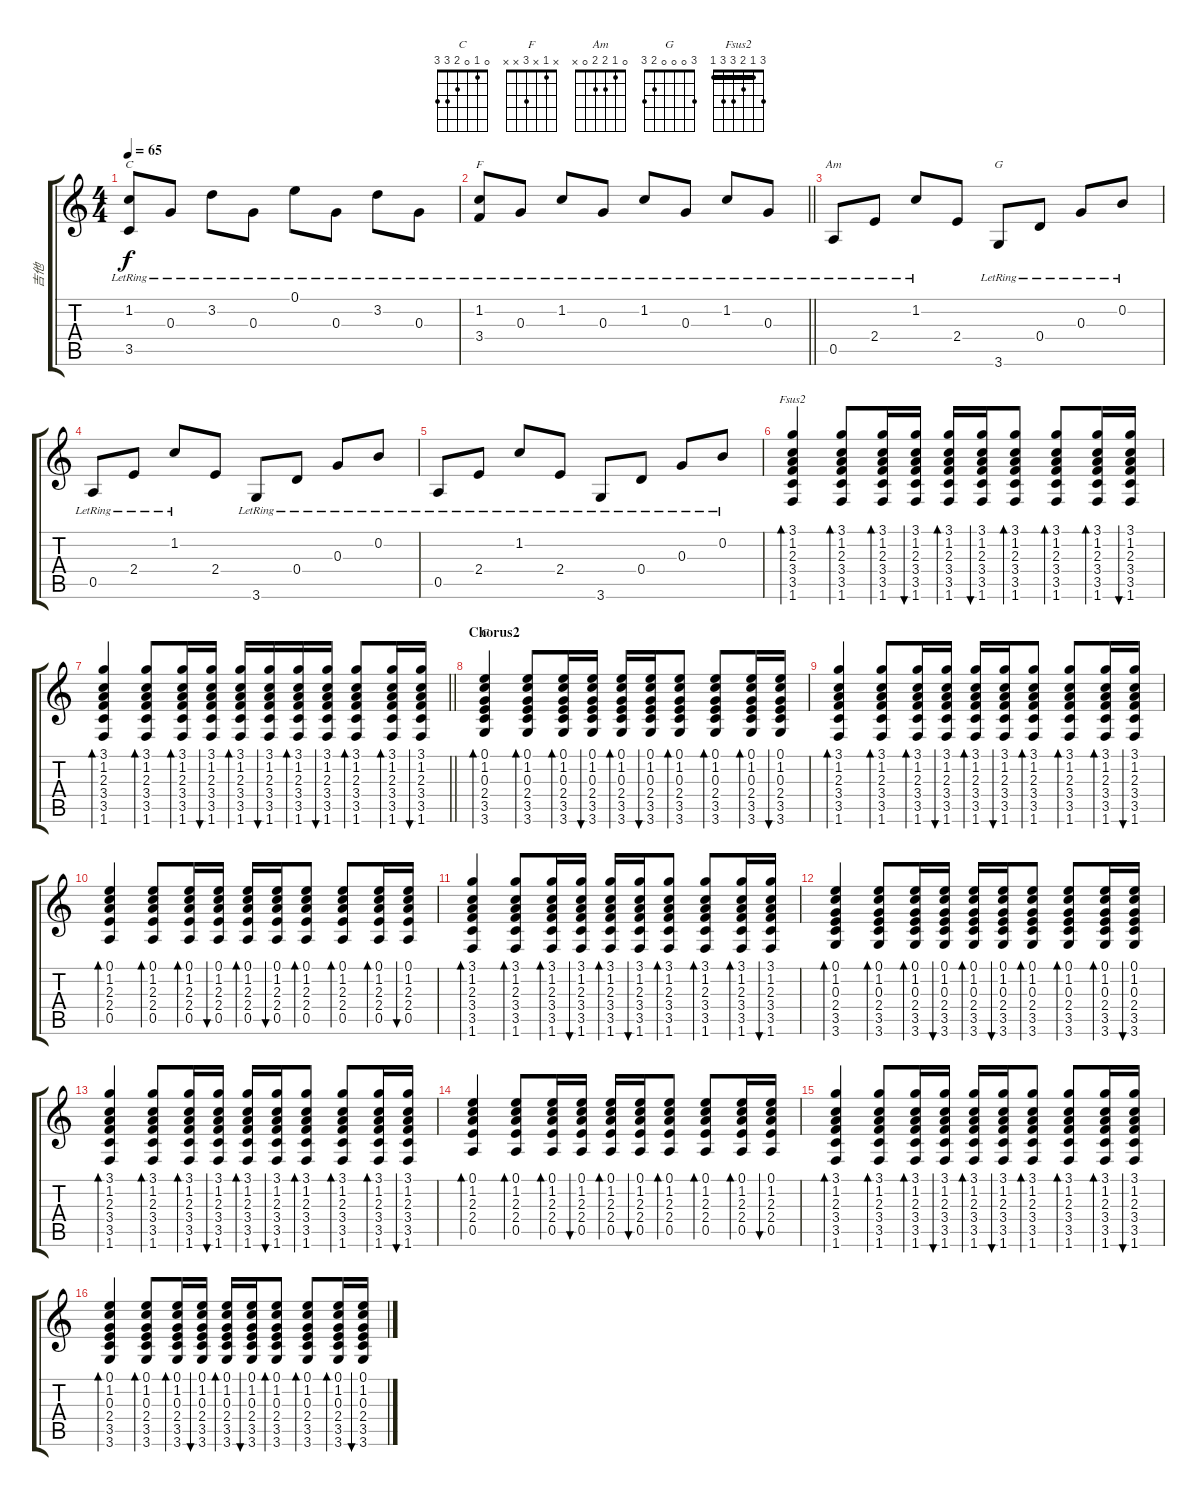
\track ("吉他" "吉他") {instrument acousticguitarsteel}
\staff {score tabs}
\tuning (E4 B3 G3 D3 A2 E2) {hide}
\chord ("C" x 1 x x 3 x)
\chord ("F" x 1 x 3 x x)
\chord ("Am" 0 1 2 2 0 x)
\chord ("G" 3 0 0 0 2 3)
\chord ("Fsus2" 3 1 2 3 3 1) {barre 1}
\chord ("C" 0 1 0 2 3 3)
\ts (4 4)
\tempo 65
\clef g2
\ks c
(1.2{lr} 3.5{lr}).8{ch "C" dy f} 0.3{lr}.8 3.2{lr}.8 0.3{lr}.8 0.1{lr}.8 0.3{lr}.8 3.2{lr}.8 0.3{lr}.8 |
\barLineRight lightlight
(1.2{lr} 3.4{lr}).8{ch "F"} 0.3{lr}.8 1.2{lr}.8 0.3{lr}.8 1.2{lr}.8 0.3{lr}.8 1.2{lr}.8 0.3{lr}.8 |
0.5{lr}.8{ch "Am"} 2.4{lr}.8 1.2{lr}.8 2.4.8 3.6{lr}.8{ch "G"} 0.4{lr}.8 0.3{lr}.8 0.2{lr}.8 |
0.5{lr}.8 2.4{lr}.8 1.2{lr}.8 2.4.8 3.6{lr}.8 0.4{lr}.8 0.3{lr}.8 0.2{lr}.8 |
0.5{lr}.8 2.4{lr}.8 1.2{lr}.8 2.4{lr}.8 3.6{lr}.8 0.4{lr}.8 0.3{lr}.8 0.2{lr}.8 |
(3.1 1.2 2.3 3.4 3.5 1.6).4{bd 30 ch "Fsus2"} (3.1 1.2 2.3 3.4 3.5 1.6).8{bd 30} (3.1 1.2 2.3 3.4 3.5 1.6).16{bd 30} (3.1 1.2 2.3 3.4 3.5 1.6).16{bu 30} (3.1 1.2 2.3 3.4 3.5 1.6).16{bd 30} (3.1 1.2 2.3 3.4 3.5 1.6).16{bu 30} (3.1 1.2 2.3 3.4 3.5 1.6).8{bd 30} (3.1 1.2 2.3 3.4 3.5 1.6).8{bd 30} (3.1 1.2 2.3 3.4 3.5 1.6).16{bd 30} (3.1 1.2 2.3 3.4 3.5 1.6).16{bu 30} |
\barLineRight lightlight
(3.1 1.2 2.3 3.4 3.5 1.6).4{bd 30} (3.1 1.2 2.3 3.4 3.5 1.6).8{bd 30} (3.1 1.2 2.3 3.4 3.5 1.6).16{bd 30} (3.1 1.2 2.3 3.4 3.5 1.6).16{bu 30} (3.1 1.2 2.3 3.4 3.5 1.6).16{bd 30} (3.1 1.2 2.3 3.4 3.5 1.6).16{bu 30} (3.1 1.2 2.3 3.4 3.5 1.6).16{bd 30} (3.1 1.2 2.3 3.4 3.5 1.6).16{bu 30} (3.1 1.2 2.3 3.4 3.5 1.6).8{bd 30} (3.1 1.2 2.3 3.4 3.5 1.6).16{bd 30} (3.1 1.2 2.3 3.4 3.5 1.6).16{bu 30} |
\section ("" "Chorus2")
(0.1 1.2 0.3 2.4 3.5 3.6).4{bd 30 ch "C"} (0.1 1.2 0.3 2.4 3.5 3.6).8{bd 30} (0.1 1.2 0.3 2.4 3.5 3.6).16{bd 30} (0.1 1.2 0.3 2.4 3.5 3.6).16{bu 30} (0.1 1.2 0.3 2.4 3.5 3.6).16{bd 30} (0.1 1.2 0.3 2.4 3.5 3.6).16{bu 30} (0.1 1.2 0.3 2.4 3.5 3.6).8{bd 30} (0.1 1.2 0.3 2.4 3.5 3.6).8{bd 30} (0.1 1.2 0.3 2.4 3.5 3.6).16{bd 30} (0.1 1.2 0.3 2.4 3.5 3.6).16{bu 30} |
(3.1 1.2 2.3 3.4 3.5 1.6).4{bd 30} (3.1 1.2 2.3 3.4 3.5 1.6).8{bd 30} (3.1 1.2 2.3 3.4 3.5 1.6).16{bd 30} (3.1 1.2 2.3 3.4 3.5 1.6).16{bu 30} (3.1 1.2 2.3 3.4 3.5 1.6).16{bd 30} (3.1 1.2 2.3 3.4 3.5 1.6).16{bu 30} (3.1 1.2 2.3 3.4 3.5 1.6).8{bd 30} (3.1 1.2 2.3 3.4 3.5 1.6).8{bd 30} (3.1 1.2 2.3 3.4 3.5 1.6).16{bd 30} (3.1 1.2 2.3 3.4 3.5 1.6).16{bu 30} |
(0.1 1.2 2.3 2.4 0.5).4{bd 30} (0.1 1.2 2.3 2.4 0.5).8{bd 30} (0.1 1.2 2.3 2.4 0.5).16{bd 30} (0.1 1.2 2.3 2.4 0.5).16{bu 30} (0.1 1.2 2.3 2.4 0.5).16{bd 30} (0.1 1.2 2.3 2.4 0.5).16{bu 30} (0.1 1.2 2.3 2.4 0.5).8{bd 30} (0.1 1.2 2.3 2.4 0.5).8{bd 30} (0.1 1.2 2.3 2.4 0.5).16{bd 30} (0.1 1.2 2.3 2.4 0.5).16{bu 30} |
(3.1 1.2 2.3 3.4 3.5 1.6).4{bd 30} (3.1 1.2 2.3 3.4 3.5 1.6).8{bd 30} (3.1 1.2 2.3 3.4 3.5 1.6).16{bd 30} (3.1 1.2 2.3 3.4 3.5 1.6).16{bu 30} (3.1 1.2 2.3 3.4 3.5 1.6).16{bd 30} (3.1 1.2 2.3 3.4 3.5 1.6).16{bu 30} (3.1 1.2 2.3 3.4 3.5 1.6).8{bd 30} (3.1 1.2 2.3 3.4 3.5 1.6).8{bd 30} (3.1 1.2 2.3 3.4 3.5 1.6).16{bd 30} (3.1 1.2 2.3 3.4 3.5 1.6).16{bu 30} |
(0.1 1.2 0.3 2.4 3.5 3.6).4{bd 30} (0.1 1.2 0.3 2.4 3.5 3.6).8{bd 30} (0.1 1.2 0.3 2.4 3.5 3.6).16{bd 30} (0.1 1.2 0.3 2.4 3.5 3.6).16{bu 30} (0.1 1.2 0.3 2.4 3.5 3.6).16{bd 30} (0.1 1.2 0.3 2.4 3.5 3.6).16{bu 30} (0.1 1.2 0.3 2.4 3.5 3.6).8{bd 30} (0.1 1.2 0.3 2.4 3.5 3.6).8{bd 30} (0.1 1.2 0.3 2.4 3.5 3.6).16{bd 30} (0.1 1.2 0.3 2.4 3.5 3.6).16{bu 30} |
(3.1 1.2 2.3 3.4 3.5 1.6).4{bd 30} (3.1 1.2 2.3 3.4 3.5 1.6).8{bd 30} (3.1 1.2 2.3 3.4 3.5 1.6).16{bd 30} (3.1 1.2 2.3 3.4 3.5 1.6).16{bu 30} (3.1 1.2 2.3 3.4 3.5 1.6).16{bd 30} (3.1 1.2 2.3 3.4 3.5 1.6).16{bu 30} (3.1 1.2 2.3 3.4 3.5 1.6).8{bd 30} (3.1 1.2 2.3 3.4 3.5 1.6).8{bd 30} (3.1 1.2 2.3 3.4 3.5 1.6).16{bd 30} (3.1 1.2 2.3 3.4 3.5 1.6).16{bu 30} |
(0.1 1.2 2.3 2.4 0.5).4{bd 30} (0.1 1.2 2.3 2.4 0.5).8{bd 30} (0.1 1.2 2.3 2.4 0.5).16{bd 30} (0.1 1.2 2.3 2.4 0.5).16{bu 30} (0.1 1.2 2.3 2.4 0.5).16{bd 30} (0.1 1.2 2.3 2.4 0.5).16{bu 30} (0.1 1.2 2.3 2.4 0.5).8{bd 30} (0.1 1.2 2.3 2.4 0.5).8{bd 30} (0.1 1.2 2.3 2.4 0.5).16{bd 30} (0.1 1.2 2.3 2.4 0.5).16{bu 30} |
(3.1 1.2 2.3 3.4 3.5 1.6).4{bd 30} (3.1 1.2 2.3 3.4 3.5 1.6).8{bd 30} (3.1 1.2 2.3 3.4 3.5 1.6).16{bd 30} (3.1 1.2 2.3 3.4 3.5 1.6).16{bu 30} (3.1 1.2 2.3 3.4 3.5 1.6).16{bd 30} (3.1 1.2 2.3 3.4 3.5 1.6).16{bu 30} (3.1 1.2 2.3 3.4 3.5 1.6).8{bd 30} (3.1 1.2 2.3 3.4 3.5 1.6).8{bd 30} (3.1 1.2 2.3 3.4 3.5 1.6).16{bd 30} (3.1 1.2 2.3 3.4 3.5 1.6).16{bu 30} |
(0.1 1.2 0.3 2.4 3.5 3.6).4{bd 30} (0.1 1.2 0.3 2.4 3.5 3.6).8{bd 30} (0.1 1.2 0.3 2.4 3.5 3.6).16{bd 30} (0.1 1.2 0.3 2.4 3.5 3.6).16{bu 30} (0.1 1.2 0.3 2.4 3.5 3.6).16{bd 30} (0.1 1.2 0.3 2.4 3.5 3.6).16{bu 30} (0.1 1.2 0.3 2.4 3.5 3.6).8{bd 30} (0.1 1.2 0.3 2.4 3.5 3.6).8{bd 30} (0.1 1.2 0.3 2.4 3.5 3.6).16{bd 30} (0.1 1.2 0.3 2.4 3.5 3.6).16{bu 30}
